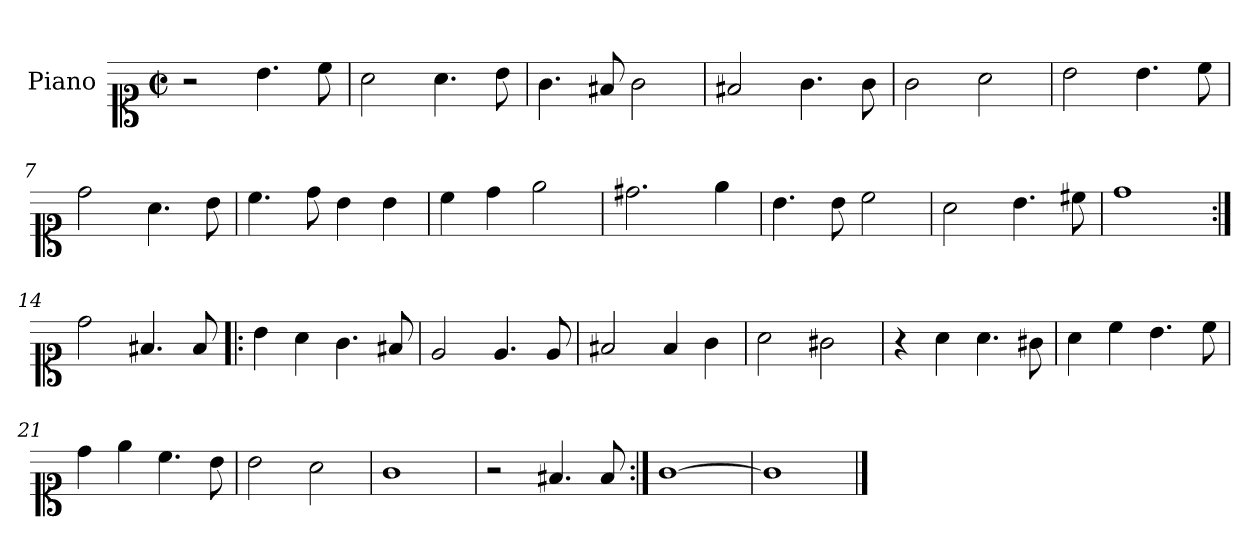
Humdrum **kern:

**kern
*part1
*staff1
*I"Piano
*I'Pno.
*clefC1
*k[]
*M2/2
*met(c|)
=1
2r
4.b\
8cc\
=2
2a\
4.a\
8b\
=3
4.g\
8f#X/
2g\
=4
2f#X/
4.g\
8g\
=5
2g\
2a\
=6
2b\
4.b\
8cc\
=7
2dd\
4.a\
8b\
=8
4.cc\
8dd\
4b\
4b\
=9
4cc\
4dd\
2ee\
=10
2.dd#X\
4ee\
!!LO:LB:g=z
=11
4.b\
8b\
2cc\
=12
2a\
4.b\
8cc#X\
=13
1dd
=14:|!
2dd\
4.f#X/
8f#/
=15!|:
4b\
4a\
4.g\
8f#X/
=16
2e/
4.e/
8e/
=17
2f#X/
4f#/
4g\
=18
2a\
2g#X\
=19
4r
4a\
4.a\
8g#X\
!!LO:LB:g=z
=20
4a\
4cc\
4.b\
8cc\
=21
4dd\
4ee\
4.cc\
8b\
=22
2b\
2a\
=23
1g
=24
2r
4.f#X/
8f#/
=25:|!
[1g
=26
1g]
==
*-
